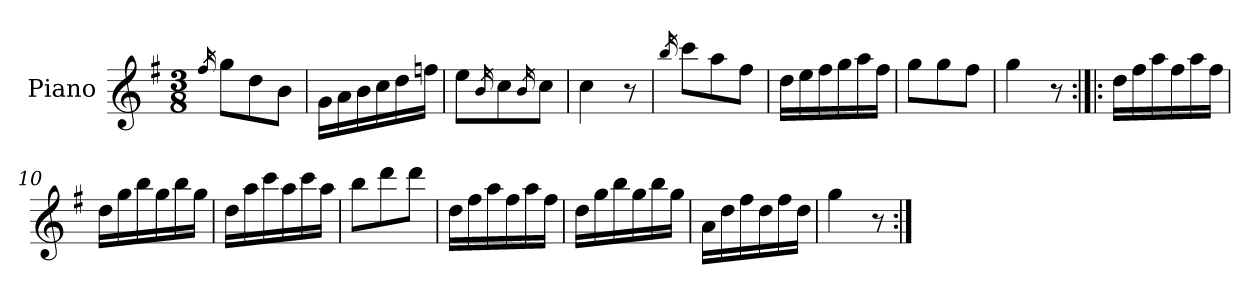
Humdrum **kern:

**kern
*part1
*staff1
*I"Piano
*I'Pno.
*clefG2
*k[f#]
*M3/8
=1
16qff#/
8gg\L
8dd\
8b\J
=2
16g\LL
16a\
16b\
16cc\
16dd\
16ffn\JJ
=3
8ee\L
16qb/
8cc\
16qb/
8cc\J
=4
4cc\
8r
=5
16qbb/
8ccc\L
8aa\
8ff#\J
=6
16dd\LL
16ee\
16ff#\
16gg\
16aa\
16ff#\JJ
=7
8gg\L
8gg\
8ff#\J
=8
4gg\
8r
!!LO:LB:g=z
=9:|!|:
16dd\LL
16ff#\
16aa\
16ff#\
16aa\
16ff#\JJ
=10
16dd\LL
16gg\
16bb\
16gg\
16bb\
16gg\JJ
=11
16dd\LL
16aa\
16ccc\
16aa\
16ccc\
16aa\JJ
=12
8bb\L
8ddd\
8ddd\J
=13
16dd\LL
16ff#\
16aa\
16ff#\
16aa\
16ff#\JJ
=14
16dd\LL
16gg\
16bb\
16gg\
16bb\
16gg\JJ
=15
16a\LL
16dd\
16ff#\
16dd\
16ff#\
16dd\JJ
!!LO:LB:g=z
=16
4gg\
8r
=:|!
*-
